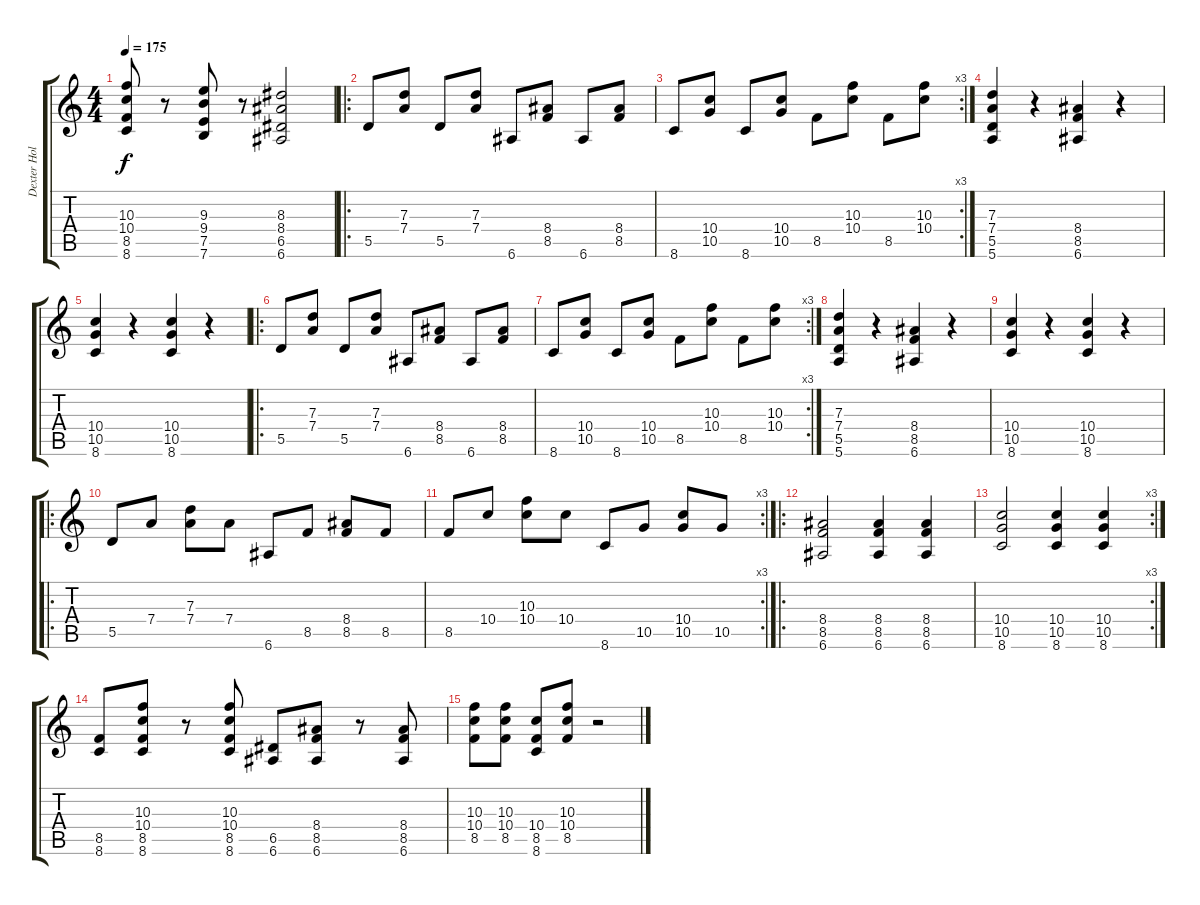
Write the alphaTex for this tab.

\track ("Dexter Holland" "Dexter Hol") {instrument acousticguitarsteel}
\staff {score tabs}
\tuning (E4 B3 G3 D3 A2 E2) {hide}
\ts (4 4)
\tempo 175
\clef g2
\ks c
(10.3 10.4 8.5 8.6).8{dy f} r.8 (9.3 9.4 7.5 7.6).8 r.8 (8.3 8.4 6.5 6.6).2 |
\ro
5.5.8 (7.3 7.4).8 5.5.8 (7.3 7.4).8 6.6.8 (8.4 8.5).8 6.6.8 (8.4 8.5).8 |
\rc 3
8.6.8 (10.4 10.5).8 8.6.8 (10.4 10.5).8 8.5.8 (10.3 10.4).8 8.5.8 (10.3 10.4).8 |
(7.3 7.4 5.5 5.6).4 r.4 (8.4 8.5 6.6).4 r.4 |
(10.4 10.5 8.6).4 r.4 (10.4 10.5 8.6).4 r.4 |
\ro
5.5.8 (7.3 7.4).8 5.5.8 (7.3 7.4).8 6.6.8 (8.4 8.5).8 6.6.8 (8.4 8.5).8 |
\rc 3
8.6.8 (10.4 10.5).8 8.6.8 (10.4 10.5).8 8.5.8 (10.3 10.4).8 8.5.8 (10.3 10.4).8 |
(7.3 7.4 5.5 5.6).4 r.4 (8.4 8.5 6.6).4 r.4 |
(10.4 10.5 8.6).4 r.4 (10.4 10.5 8.6).4 r.4 |
\ro
5.5.8 7.4.8 (7.3 7.4).8 7.4.8 6.6.8 8.5.8 (8.4 8.5).8 8.5.8 |
\rc 3
8.5.8 10.4.8 (10.3 10.4).8 10.4.8 8.6.8 10.5.8 (10.4 10.5).8 10.5.8 |
\ro
(8.4 8.5 6.6).2 (8.4 8.5 6.6).4 (8.4 8.5 6.6).4 |
\rc 3
(10.4 10.5 8.6).2 (10.4 10.5 8.6).4 (10.4 10.5 8.6).4 |
(8.5 8.6).8 (10.3 10.4 8.5 8.6).8 r.8 (10.3 10.4 8.5 8.6).8 (6.5 6.6).8 (8.4 8.5 6.6).8 r.8 (8.4 8.5 6.6).8 |
(10.3 10.4 8.5).8 (10.3 10.4 8.5).8 (10.4 8.5 8.6).8 (10.3 10.4 8.5).8 r.2
